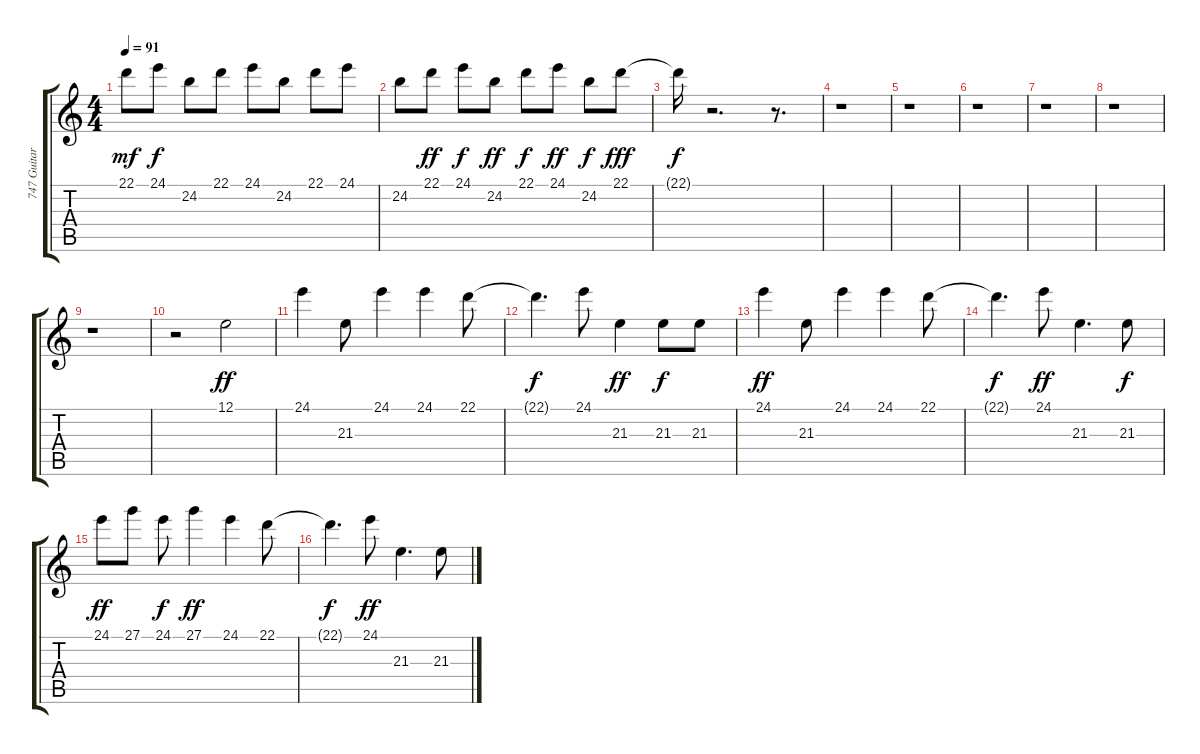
\track ("747 Guitar (violin)" "747 Guitar") {instrument violin}
\staff {score tabs}
\tuning (E4 B3 G3 D3 A2 E2) {hide}
\ts (4 4)
\tempo 91
\clef g2
\ks c
22.1.8{dy mf} 24.1.8{dy f} 24.2.8 22.1.8 24.1.8 24.2.8 22.1.8 24.1.8 |
24.2.8 22.1.8{dy ff} 24.1.8{dy f} 24.2.8{dy ff} 22.1.8{dy f} 24.1.8{dy ff} 24.2.8{dy f} 22.1.8{dy fff} |
22.1{t}.16{dy f} r.2{d} r.8{d} |
r.1 |
r.1 |
r.1 |
r.1 |
r.1 |
r.1 |
r.2 12.1.2{dy ff} |
24.1.4 21.3.8 24.1.4 24.1.4 22.1.8 |
22.1{t}.4{d dy f} 24.1.8 21.3.4{dy ff} 21.3.8{dy f} 21.3.8 |
24.1.4{dy ff} 21.3.8 24.1.4 24.1.4 22.1.8 |
22.1{t}.4{d dy f} 24.1.8{dy ff} 21.3.4{d} 21.3.8{dy f} |
24.1.8{dy ff} 27.1.8 24.1.8{dy f} 27.1.4{dy ff} 24.1.4 22.1.8 |
22.1{t}.4{d dy f} 24.1.8{dy ff} 21.3.4{d} 21.3.8
